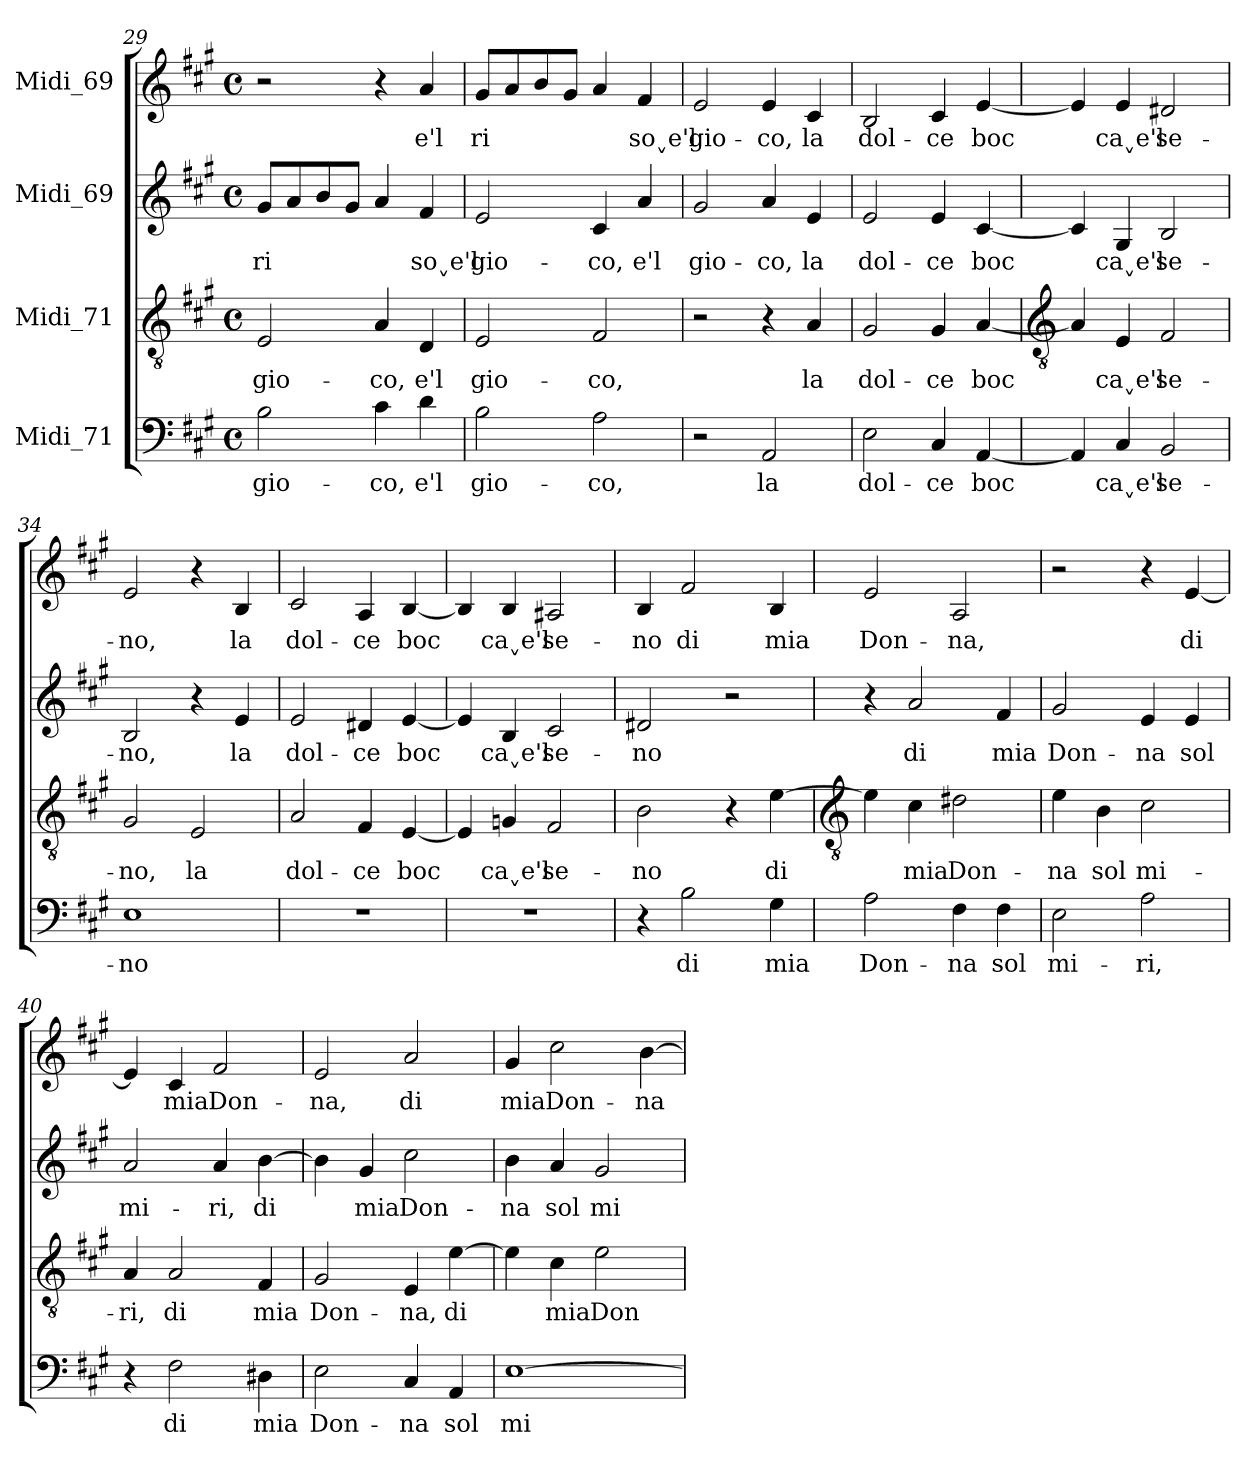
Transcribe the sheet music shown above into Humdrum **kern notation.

**kern	**text	**kern	**text	**kern	**text	**kern	**text
*part4	*part4	*part3	*part3	*part2	*part2	*part1	*part1
*staff4	*staff4	*staff3	*staff3	*staff2	*staff2	*staff1	*staff1
*I"Midi_71	*	*I"Midi_71	*	*I"Midi_69	*	*I"Midi_69	*
*clefF4	*	*clefGv2	*	*clefG2	*	*clefG2	*
*k[f#c#g#]	*	*k[f#c#g#]	*	*k[f#c#g#]	*	*k[f#c#g#]	*
*A:	*	*A:	*	*A:	*	*A:	*
*M4/4	*	*M4/4	*	*M4/4	*	*M4/4	*
*met(c)	*	*met(c)	*	*met(c)	*	*met(c)	*
=29	=29	=29	=29	=29	=29	=29	=29
!	!LO:LY:b	!	!LO:LY:b	!	!LO:LY:b	!	!
2B	gio-	2E	gio-	8g#L	ri	2r	.
.	.	.	.	8a	.	.	.
.	.	.	.	8b	.	.	.
.	.	.	.	8g#J	.	.	.
!	!LO:LY:b	!	!LO:LY:b	!	!	!	!
4c#	-co,	4A	-co,	4a	.	4r	.
!	!LO:LY:b	!	!LO:LY:b	!	!LO:LY:b	!	!LO:LY:b
4d	e'l	4D	e'l	4f#	soˬe'l	4a	e'l
=30	=30	=30	=30	=30	=30	=30	=30
!	!LO:LY:b	!	!LO:LY:b	!	!LO:LY:b	!	!LO:LY:b
2B	gio-	2E	gio-	2e	gio-	8g#L	ri
.	.	.	.	.	.	8a	.
.	.	.	.	.	.	8b	.
.	.	.	.	.	.	8g#J	.
!	!LO:LY:b	!	!LO:LY:b	!	!LO:LY:b	!	!
2A	-co,	2F#	-co,	4c#	-co,	4a	.
!	!	!	!	!	!LO:LY:b	!	!LO:LY:b
.	.	.	.	4a	e'l	4f#	soˬe'l
=31	=31	=31	=31	=31	=31	=31	=31
!	!	!	!	!	!LO:LY:b	!	!LO:LY:b
2r	.	2r	.	2g#	gio-	2e	gio-
!	!LO:LY:b	!	!	!	!LO:LY:b	!	!LO:LY:b
2AA	la	4r	.	4a	-co,	4e	-co,
!	!	!	!LO:LY:b	!	!LO:LY:b	!	!LO:LY:b
.	.	4A	la	4e	la	4c#	la
=32	=32	=32	=32	=32	=32	=32	=32
!	!LO:LY:b	!	!LO:LY:b	!	!LO:LY:b	!	!LO:LY:b
2E	dol-	2G#	dol-	2e	dol-	2B	dol-
!	!LO:LY:b	!	!LO:LY:b	!	!LO:LY:b	!	!LO:LY:b
4C#	-ce	4G#	-ce	4e	-ce	4c#	-ce
!	!LO:LY:b	!	!LO:LY:b	!	!LO:LY:b	!	!LO:LY:b
[4AA	boc	[4A	boc	[4c#	boc	[4e	boc
!!LO:LB:g=z
=33	=33	=33	=33	=33	=33	=33	=33
*	*	*clefGv2	*	*	*	*	*
4AA]	.	4A]	.	4c#]	.	4e]	.
!	!LO:LY:b	!	!LO:LY:b	!	!LO:LY:b	!	!LO:LY:b
4C#	caˬe'l	4E	caˬe'l	4G#	caˬe'l	4e	caˬe'l
!	!LO:LY:b	!	!LO:LY:b	!	!LO:LY:b	!	!LO:LY:b
2BB	se-	2F#	se-	2B	se-	2d#X	se-
=34	=34	=34	=34	=34	=34	=34	=34
!	!LO:LY:b	!	!LO:LY:b	!	!LO:LY:b	!	!LO:LY:b
1E	-no	2G#	-no,	2B	-no,	2e	-no,
!	!	!	!LO:LY:b	!	!	!	!
.	.	2E	la	4r	.	4r	.
!	!	!	!	!	!LO:LY:b	!	!LO:LY:b
.	.	.	.	4e	la	4B	la
=35	=35	=35	=35	=35	=35	=35	=35
!	!	!	!LO:LY:b	!	!LO:LY:b	!	!LO:LY:b
1r	.	2A	dol-	2e	dol-	2c#	dol-
!	!	!	!LO:LY:b	!	!LO:LY:b	!	!LO:LY:b
.	.	4F#	-ce	4d#X	-ce	4A	-ce
!	!	!	!LO:LY:b	!	!LO:LY:b	!	!LO:LY:b
.	.	[4E	boc	[4e	boc	[4B	boc
=36	=36	=36	=36	=36	=36	=36	=36
1r	.	4E]	.	4e]	.	4B]	.
!	!	!	!LO:LY:b	!	!LO:LY:b	!	!LO:LY:b
.	.	4Gn	caˬe'l	4B	caˬe'l	4B	caˬe'l
!	!	!	!LO:LY:b	!	!LO:LY:b	!	!LO:LY:b
.	.	2F#	se-	2c#	se-	2A#X	se-
=37	=37	=37	=37	=37	=37	=37	=37
!	!	!	!LO:LY:b	!	!LO:LY:b	!	!LO:LY:b
4r	.	2B	-no	2d#X	-no	4B	-no
!	!LO:LY:b	!	!	!	!	!	!LO:LY:b
2B	di	.	.	.	.	2f#	di
.	.	4r	.	2r	.	.	.
!	!LO:LY:b	!	!LO:LY:b	!	!	!	!LO:LY:b
4G#	mia	[4e	di	.	.	4B	mia
!!LO:LB:g=z
=38	=38	=38	=38	=38	=38	=38	=38
*	*	*clefGv2	*	*	*	*	*
!	!LO:LY:b	!	!	!	!	!	!LO:LY:b
2A	Don-	4e]	.	4r	.	2e	Don-
!	!	!	!LO:LY:b	!	!LO:LY:b	!	!
.	.	4c#	mia	2a	di	.	.
!	!LO:LY:b	!	!LO:LY:b	!	!	!	!LO:LY:b
4F#	-na	2d#X	Don-	.	.	2A	-na,
!	!LO:LY:b	!	!	!	!LO:LY:b	!	!
4F#	sol	.	.	4f#	mia	.	.
=39	=39	=39	=39	=39	=39	=39	=39
!	!LO:LY:b	!	!LO:LY:b	!	!LO:LY:b	!	!
2E	mi-	4e	-na	2g#	Don-	2r	.
!	!	!	!LO:LY:b	!	!	!	!
.	.	4B	sol	.	.	.	.
!	!LO:LY:b	!	!LO:LY:b	!	!LO:LY:b	!	!
2A	-ri,	2c#	mi-	4e	-na	4r	.
!	!	!	!	!	!LO:LY:b	!	!LO:LY:b
.	.	.	.	4e	sol	[4e	di
=40	=40	=40	=40	=40	=40	=40	=40
!	!	!	!LO:LY:b	!	!LO:LY:b	!	!
4r	.	4A	-ri,	2a	mi-	4e]	.
!	!LO:LY:b	!	!LO:LY:b	!	!	!	!LO:LY:b
2F#	di	2A	di	.	.	4c#	mia
!	!	!	!	!	!LO:LY:b	!	!LO:LY:b
.	.	.	.	4a	-ri,	2f#	Don-
!	!LO:LY:b	!	!LO:LY:b	!	!LO:LY:b	!	!
4D#X	mia	4F#	mia	[4b	di	.	.
=41	=41	=41	=41	=41	=41	=41	=41
!	!LO:LY:b	!	!LO:LY:b	!	!	!	!LO:LY:b
2E	Don-	2G#	Don-	4b]	.	2e	-na,
!	!	!	!	!	!LO:LY:b	!	!
.	.	.	.	4g#	mia	.	.
!	!LO:LY:b	!	!LO:LY:b	!	!LO:LY:b	!	!LO:LY:b
4C#	-na	4E	-na,	2cc#	Don-	2a	di
!	!LO:LY:b	!	!LO:LY:b	!	!	!	!
4AA	sol	[4e	di	.	.	.	.
=42	=42	=42	=42	=42	=42	=42	=42
!	!LO:LY:b	!	!	!	!LO:LY:b	!	!LO:LY:b
[1E	mi-	4e]	.	4b	-na	4g#	mia
!	!	!	!LO:LY:b	!	!LO:LY:b	!	!LO:LY:b
.	.	4c#	mia	4a	sol	2cc#	Don-
!	!	!	!LO:LY:b	!	!LO:LY:b	!	!
.	.	2e	Don-	2g#	mi-	.	.
!	!	!	!	!	!	!	!LO:LY:b
.	.	.	.	.	.	[4b	-na
=	=	=	=	=	=	=	=
*-	*-	*-	*-	*-	*-	*-	*-
